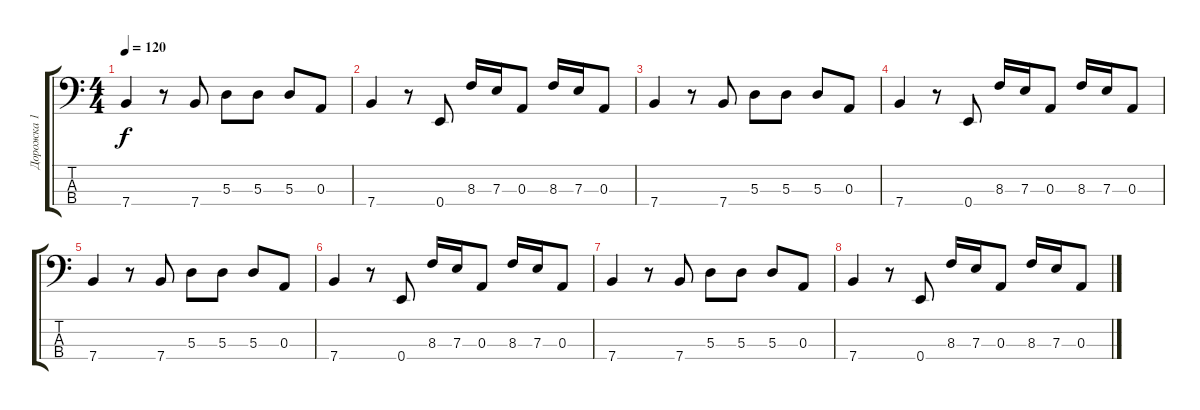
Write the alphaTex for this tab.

\track ("Дорожка 1" "Дорожка 1") {instrument electricbassfinger}
\staff {score tabs}
\tuning (G2 D2 A1 E1) {hide}
\ts (4 4)
\tempo 120
\clef f4
\ks c
7.4.4{dy f} r.8 7.4.8 5.3.8 5.3.8 5.3.8 0.3.8 |
7.4.4 r.8 0.4.8 8.3.16 7.3.16 0.3.8 8.3.16 7.3.16 0.3.8 |
7.4.4 r.8 7.4.8 5.3.8 5.3.8 5.3.8 0.3.8 |
7.4.4 r.8 0.4.8 8.3.16 7.3.16 0.3.8 8.3.16 7.3.16 0.3.8 |
7.4.4 r.8 7.4.8 5.3.8 5.3.8 5.3.8 0.3.8 |
7.4.4 r.8 0.4.8 8.3.16 7.3.16 0.3.8 8.3.16 7.3.16 0.3.8 |
7.4.4 r.8 7.4.8 5.3.8 5.3.8 5.3.8 0.3.8 |
7.4.4 r.8 0.4.8 8.3.16 7.3.16 0.3.8 8.3.16 7.3.16 0.3.8
